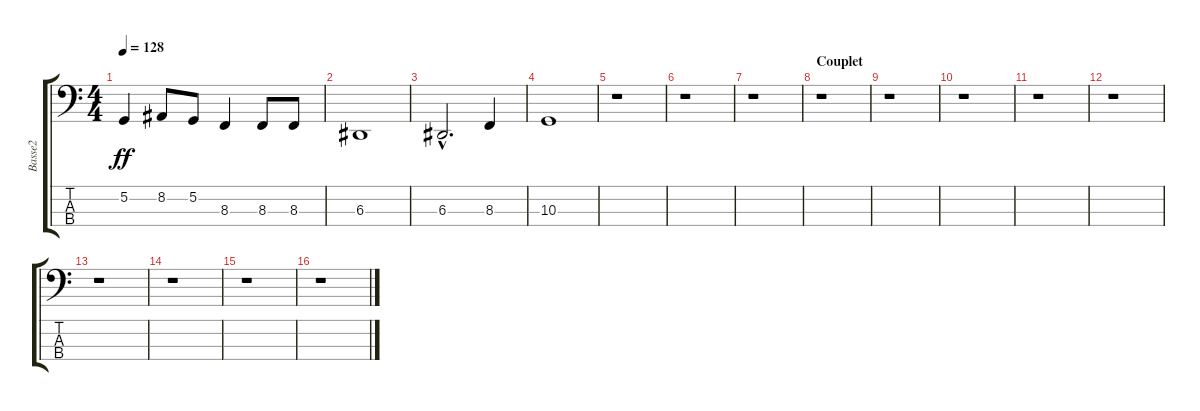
\track ("Basse2" "Basse2") {instrument fretlessbass}
\staff {score tabs}
\tuning (G1 D1 A0 E0) {hide}
\ts (4 4)
\tempo 128
\clef f4
\ks c
5.2.4{dy ff} 8.2.8 5.2.8 8.3.4 8.3.8 8.3.8 |
6.3.1 |
6.3{hac}.2{d} 8.3.4 |
10.3.1 |
r.1 |
r.1 |
r.1 |
\section ("" "Couplet")
r.1 |
r.1 |
r.1 |
r.1 |
r.1 |
r.1 |
r.1 |
r.1 |
r.1
